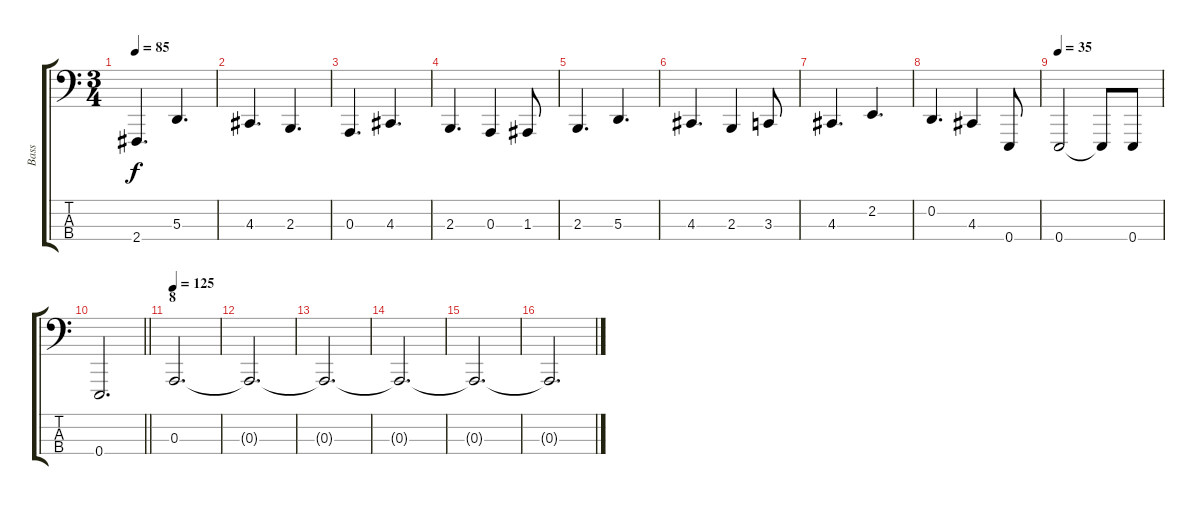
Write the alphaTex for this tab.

\track ("Bass" "Bass") {instrument lead8bassandlead}
\staff {score tabs}
\tuning (G2 D2 A1 E1) {hide}
\ts (3 4)
\tempo 85
\clef f4
\ks c
2.4.4{d dy f} 5.3.4{d} |
4.3.4{d} 2.3.4{d} |
0.3.4{d} 4.3.4{d} |
2.3.4{d} 0.3.4 1.3.8 |
2.3.4{d} 5.3.4{d} |
4.3.4{d} 2.3.4 3.3.8 |
4.3.4{d} 2.2.4{d} |
0.2.4{d} 4.3.4 0.4.8 |
\tempo 35
0.4.2 0.4{t}.8 0.4.8 |
\barLineRight lightlight
0.4.2{d} |
\section ("" "8")
\tempo 125
0.3.2{d} |
0.3{t}.2{d} |
0.3{t}.2{d} |
0.3{t}.2{d} |
0.3{t}.2{d} |
0.3{t}.2{d}
